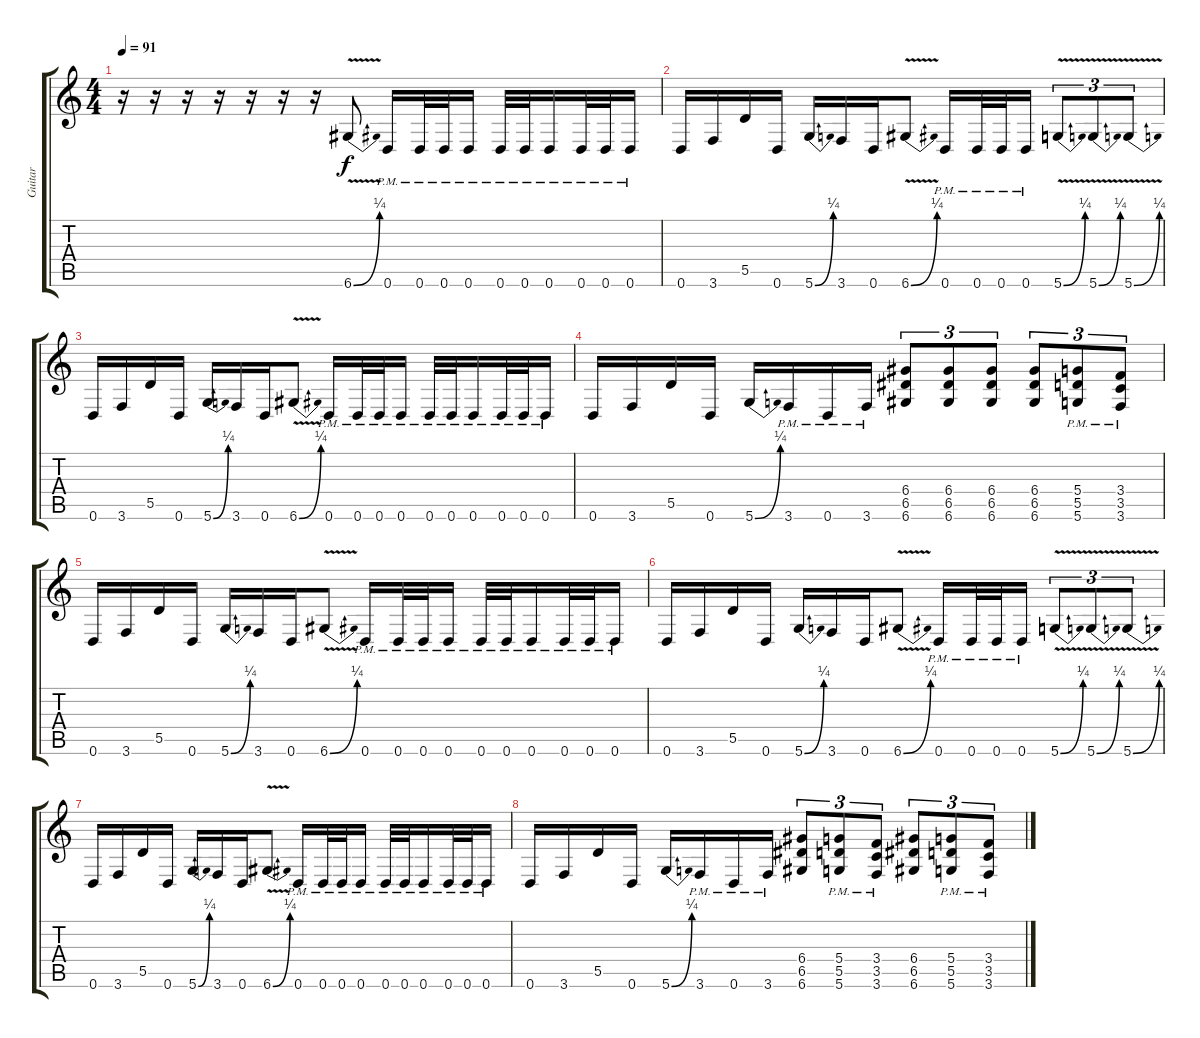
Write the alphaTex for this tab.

\track ("Guitar" "Guitar") {instrument distortionguitar}
\staff {score tabs}
\tuning (E4 B3 G3 D3 A2 D2) {hide}
\ts (4 4)
\tempo 91
\clef g2
\ks c
r.16{dy f} r.16 r.16 r.16 r.16 r.16 r.16 6.6{be (bend 0 0 60 1) v}.8 0.6{pm}.16 0.6{pm}.32 0.6{pm}.32 0.6{pm}.16 0.6{pm}.32 0.6{pm}.32 0.6{pm}.16 0.6{pm}.32 0.6{pm}.32 0.6{pm}.16 |
0.6.16 3.6.16 5.5.16 0.6.16 5.6{be (bend 0 0 60 1)}.16 3.6.16 0.6.16 6.6{be (bend 0 0 60 1) v}.8 0.6{pm}.16 0.6{pm}.32 0.6{pm}.32 0.6{pm}.16 5.6{be (bend 0 0 60 1) v}.8{tu (3 2)} 5.6{be (bend 0 0 60 1) v}.8{tu (3 2)} 5.6{be (bend 0 0 60 1) v}.8{tu (3 2)} |
0.6.16 3.6.16 5.5.16 0.6.16 5.6{be (bend 0 0 60 1)}.16 3.6.16 0.6.16 6.6{be (bend 0 0 60 1) v}.8 0.6{pm}.16 0.6{pm}.32 0.6{pm}.32 0.6{pm}.16 0.6{pm}.32 0.6{pm}.32 0.6{pm}.16 0.6{pm}.32 0.6{pm}.32 0.6{pm}.16 |
0.6.16 3.6.16 5.5.16 0.6.16 5.6{be (bend 0 0 60 1)}.16 3.6{pm}.16 0.6{pm}.16 3.6{pm}.16 (6.4 6.5 6.6).8{tu (3 2)} (6.4 6.5 6.6).8{tu (3 2)} (6.4 6.5 6.6).8{tu (3 2)} (6.4 6.5 6.6).8{tu (3 2)} (5.4{pm} 5.5{pm} 5.6{pm}).8{tu (3 2)} (3.4{pm} 3.5{pm} 3.6{pm}).8{tu (3 2)} |
0.6.16 3.6.16 5.5.16 0.6.16 5.6{be (bend 0 0 60 1)}.16 3.6.16 0.6.16 6.6{be (bend 0 0 60 1) v}.8 0.6{pm}.16 0.6{pm}.32 0.6{pm}.32 0.6{pm}.16 0.6{pm}.32 0.6{pm}.32 0.6{pm}.16 0.6{pm}.32 0.6{pm}.32 0.6{pm}.16 |
0.6.16 3.6.16 5.5.16 0.6.16 5.6{be (bend 0 0 60 1)}.16 3.6.16 0.6.16 6.6{be (bend 0 0 60 1) v}.8 0.6{pm}.16 0.6{pm}.32 0.6{pm}.32 0.6{pm}.16 5.6{be (bend 0 0 60 1) v}.8{tu (3 2)} 5.6{be (bend 0 0 60 1) v}.8{tu (3 2)} 5.6{be (bend 0 0 60 1) v}.8{tu (3 2)} |
0.6.16 3.6.16 5.5.16 0.6.16 5.6{be (bend 0 0 60 1)}.16 3.6.16 0.6.16 6.6{be (bend 0 0 60 1) v}.8 0.6{pm}.16 0.6{pm}.32 0.6{pm}.32 0.6{pm}.16 0.6{pm}.32 0.6{pm}.32 0.6{pm}.16 0.6{pm}.32 0.6{pm}.32 0.6{pm}.16 |
0.6.16 3.6.16 5.5.16 0.6.16 5.6{be (bend 0 0 60 1)}.16 3.6{pm}.16 0.6{pm}.16 3.6{pm}.16 (6.4 6.5 6.6).8{tu (3 2)} (5.4{pm} 5.5{pm} 5.6{pm}).8{tu (3 2)} (3.4{pm} 3.5{pm} 3.6{pm}).8{tu (3 2)} (6.4 6.5 6.6).8{tu (3 2)} (5.4{pm} 5.5{pm} 5.6{pm}).8{tu (3 2)} (3.4{pm} 3.5{pm} 3.6{pm}).8{tu (3 2)}
